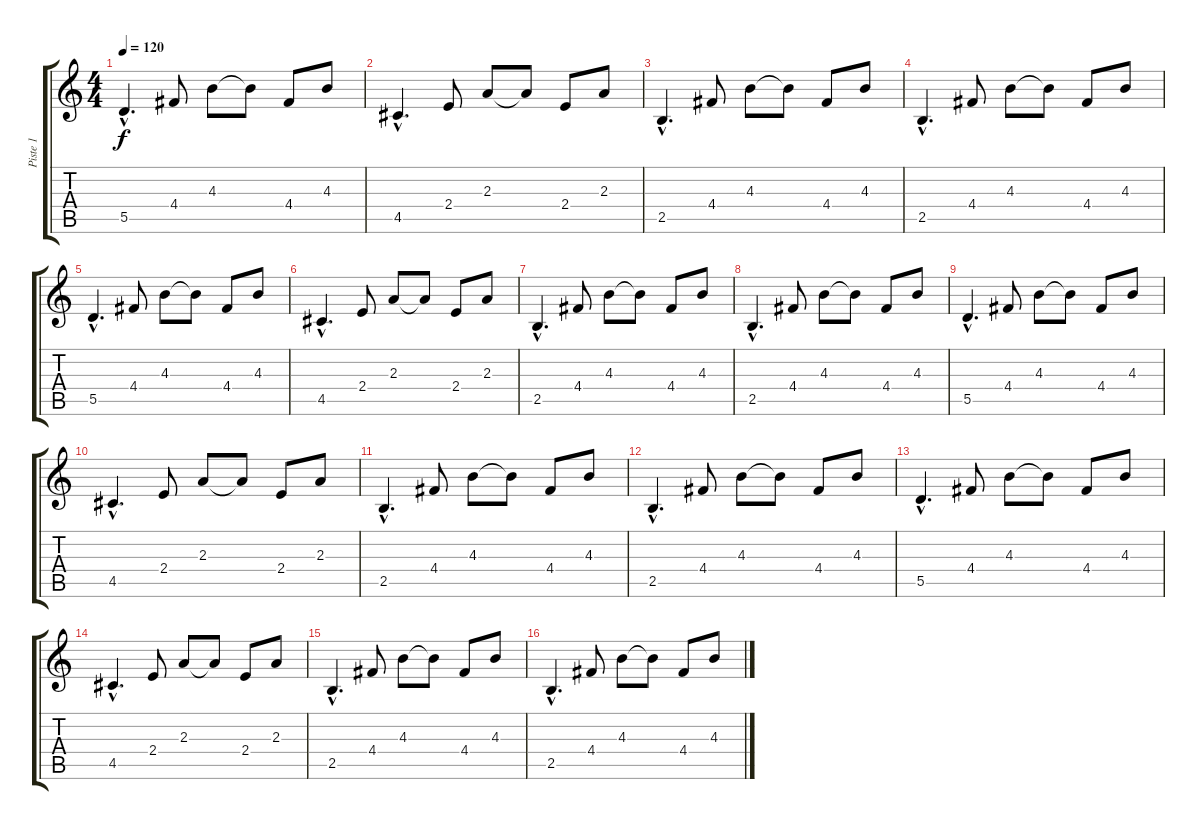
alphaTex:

\track ("Piste 1" "Piste 1") {instrument electricguitarjazz}
\staff {score tabs}
\tuning (E4 B3 G3 D3 A2 E2) {hide}
\ts (4 4)
\tempo 120
\clef g2
\ks c
5.5{hac}.4{d dy f} 4.4.8 4.3.8 4.3{t}.8 4.4.8 4.3.8 |
4.5{hac}.4{d} 2.4.8 2.3.8 2.3{t}.8 2.4.8 2.3.8 |
2.5{hac}.4{d} 4.4.8 4.3.8 4.3{t}.8 4.4.8 4.3.8 |
2.5{hac}.4{d} 4.4.8 4.3.8 4.3{t}.8 4.4.8 4.3.8 |
5.5{hac}.4{d} 4.4.8 4.3.8 4.3{t}.8 4.4.8 4.3.8 |
4.5{hac}.4{d} 2.4.8 2.3.8 2.3{t}.8 2.4.8 2.3.8 |
2.5{hac}.4{d} 4.4.8 4.3.8 4.3{t}.8 4.4.8 4.3.8 |
2.5{hac}.4{d} 4.4.8 4.3.8 4.3{t}.8 4.4.8 4.3.8 |
5.5{hac}.4{d} 4.4.8 4.3.8 4.3{t}.8 4.4.8 4.3.8 |
4.5{hac}.4{d} 2.4.8 2.3.8 2.3{t}.8 2.4.8 2.3.8 |
2.5{hac}.4{d} 4.4.8 4.3.8 4.3{t}.8 4.4.8 4.3.8 |
2.5{hac}.4{d} 4.4.8 4.3.8 4.3{t}.8 4.4.8 4.3.8 |
5.5{hac}.4{d} 4.4.8 4.3.8 4.3{t}.8 4.4.8 4.3.8 |
4.5{hac}.4{d} 2.4.8 2.3.8 2.3{t}.8 2.4.8 2.3.8 |
2.5{hac}.4{d} 4.4.8 4.3.8 4.3{t}.8 4.4.8 4.3.8 |
2.5{hac}.4{d} 4.4.8 4.3.8 4.3{t}.8 4.4.8 4.3.8
